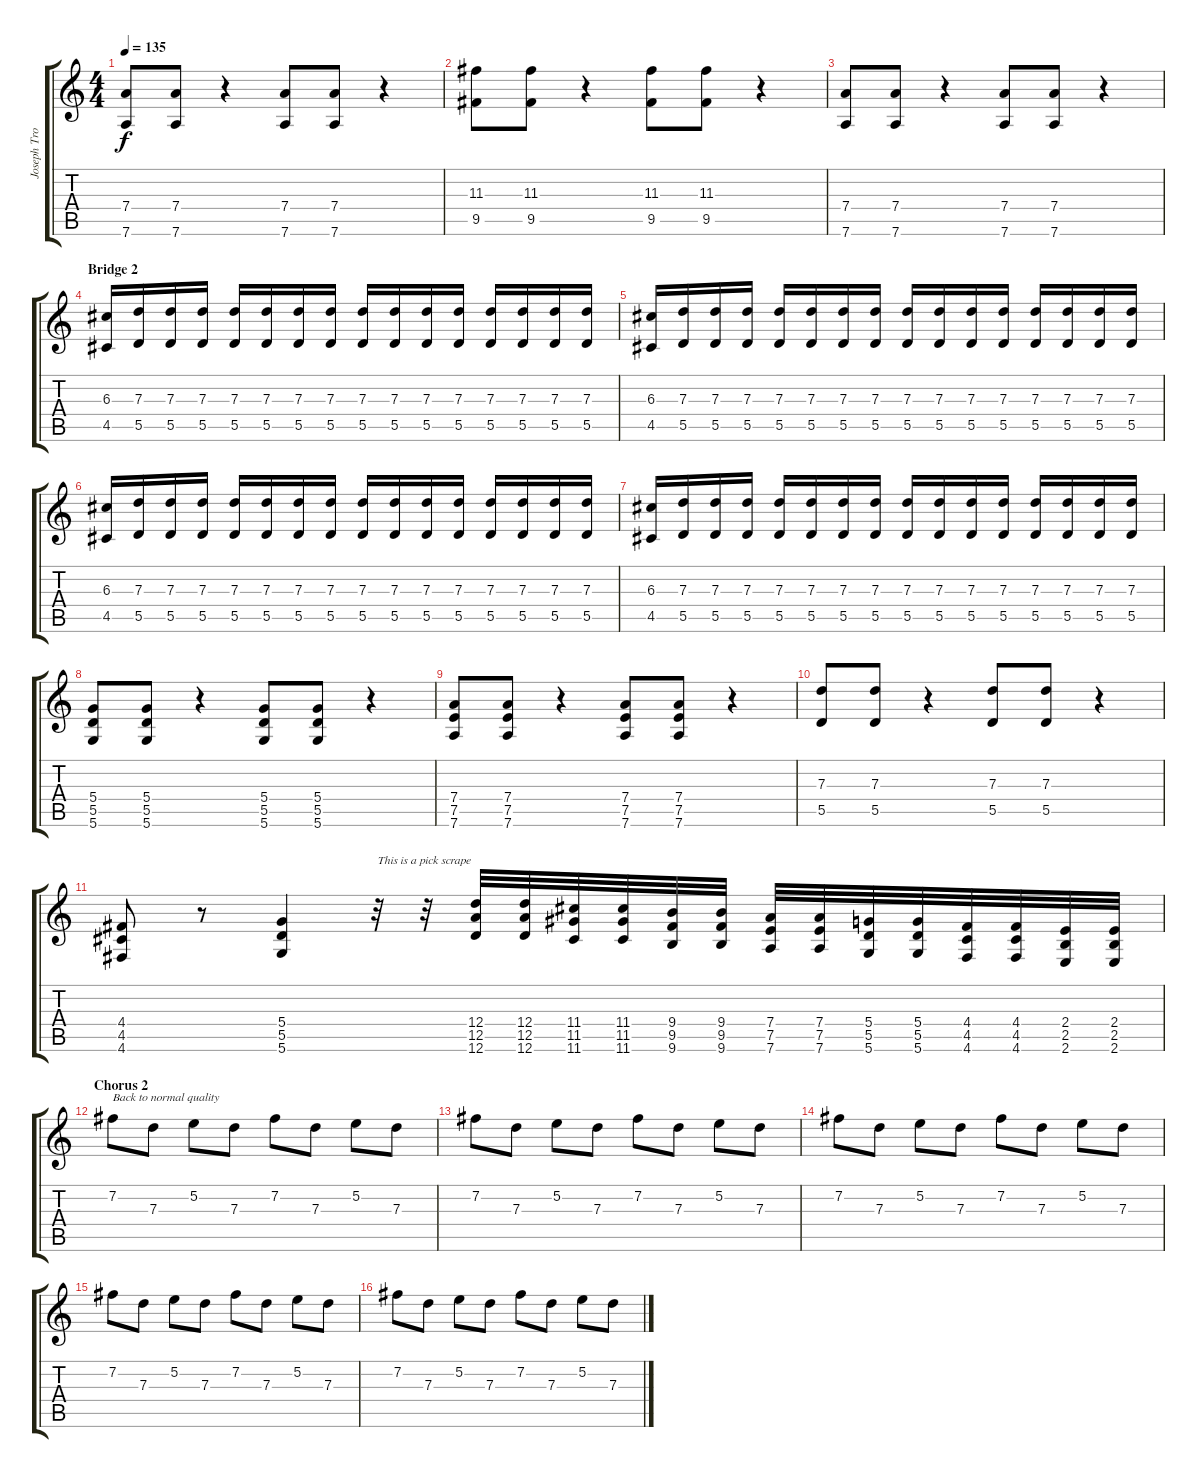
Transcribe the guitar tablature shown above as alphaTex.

\track ("Joseph Trohman (Lead Guitar)" "Joseph Tro") {instrument distortionguitar}
\staff {score tabs}
\tuning (E4 B3 G3 D3 A2 D2) {hide}
\ts (4 4)
\tempo 135
\clef g2
\ks c
(7.4 7.6).8{dy f volume 9} (7.4 7.6).8 r.4 (7.4 7.6).8 (7.4 7.6).8 r.4 |
(11.3 9.5).8{volume 9} (11.3 9.5).8 r.4 (11.3 9.5).8 (11.3 9.5).8 r.4 |
(7.4 7.6).8{volume 9} (7.4 7.6).8 r.4 (7.4 7.6).8 (7.4 7.6).8 r.4 |
\section ("" "Bridge 2")
(6.3 4.5).16{volume 9} (7.3 5.5).16 (7.3 5.5).16 (7.3 5.5).16 (7.3 5.5).16 (7.3 5.5).16 (7.3 5.5).16 (7.3 5.5).16 (7.3 5.5).16 (7.3 5.5).16 (7.3 5.5).16 (7.3 5.5).16 (7.3 5.5).16 (7.3 5.5).16 (7.3 5.5).16 (7.3 5.5).16 |
(6.3 4.5).16{volume 9} (7.3 5.5).16 (7.3 5.5).16 (7.3 5.5).16 (7.3 5.5).16 (7.3 5.5).16 (7.3 5.5).16 (7.3 5.5).16 (7.3 5.5).16 (7.3 5.5).16 (7.3 5.5).16 (7.3 5.5).16 (7.3 5.5).16 (7.3 5.5).16 (7.3 5.5).16 (7.3 5.5).16 |
(6.3 4.5).16{volume 9} (7.3 5.5).16 (7.3 5.5).16 (7.3 5.5).16 (7.3 5.5).16 (7.3 5.5).16 (7.3 5.5).16 (7.3 5.5).16 (7.3 5.5).16 (7.3 5.5).16 (7.3 5.5).16 (7.3 5.5).16 (7.3 5.5).16 (7.3 5.5).16 (7.3 5.5).16 (7.3 5.5).16 |
(6.3 4.5).16{volume 9} (7.3 5.5).16 (7.3 5.5).16 (7.3 5.5).16 (7.3 5.5).16 (7.3 5.5).16 (7.3 5.5).16 (7.3 5.5).16 (7.3 5.5).16 (7.3 5.5).16 (7.3 5.5).16 (7.3 5.5).16 (7.3 5.5).16 (7.3 5.5).16 (7.3 5.5).16 (7.3 5.5).16 |
(5.4 5.5 5.6).8{volume 9} (5.4 5.5 5.6).8 r.4 (5.4 5.5 5.6).8 (5.4 5.5 5.6).8 r.4 |
(7.4 7.5 7.6).8{volume 9} (7.4 7.5 7.6).8 r.4 (7.4 7.5 7.6).8 (7.4 7.5 7.6).8 r.4 |
(7.3 5.5).8{volume 9} (7.3 5.5).8 r.4 (7.3 5.5).8 (7.3 5.5).8 r.4 |
(4.4 4.5 4.6).8 r.8 (5.4 5.5 5.6).4 r.32{txt "This is a pick scrape" volume 8 instrument electricguitarclean} r.32 (12.4 12.5 12.6).32 (12.4 12.5 12.6).32 (11.4 11.5 11.6).32 (11.4 11.5 11.6).32 (9.4 9.5 9.6).32 (9.4 9.5 9.6).32 (7.4 7.5 7.6).32 (7.4 7.5 7.6).32 (5.4 5.5 5.6).32 (5.4 5.5 5.6).32 (4.4 4.5 4.6).32 (4.4 4.5 4.6).32 (2.4 2.5 2.6).32 (2.4 2.5 2.6).32 |
\section ("" "Chorus 2")
7.2.8{txt "Back to normal quality" volume 11 instrument distortionguitar} 7.3.8 5.2.8 7.3.8 7.2.8 7.3.8 5.2.8 7.3.8 |
7.2.8{volume 11} 7.3.8 5.2.8 7.3.8 7.2.8 7.3.8 5.2.8 7.3.8 |
7.2.8{volume 11} 7.3.8 5.2.8 7.3.8 7.2.8 7.3.8 5.2.8 7.3.8 |
7.2.8{volume 11} 7.3.8 5.2.8 7.3.8 7.2.8 7.3.8 5.2.8 7.3.8 |
7.2.8{volume 11} 7.3.8 5.2.8 7.3.8 7.2.8 7.3.8 5.2.8 7.3.8
